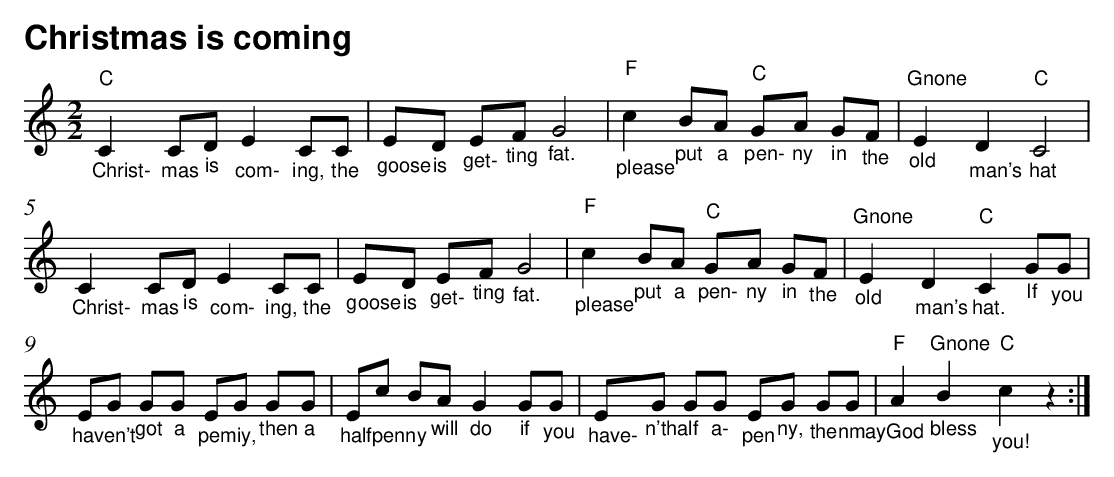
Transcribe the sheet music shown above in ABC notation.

X:1
T:Christmas is coming
L:1/8
Q:1/4=60
M:2/2
K:C
"_Christ-""C" C2"_mas" C"_is"D"_com-" E2"_ing," C"_the"C |
"_goose" E"_is"D"_get-" E"_ting"F"_fat." G4 |
"_please""F" c2"_put" B"_a"A"_pen-""C" G"_ny"A"_in" G"_the"F |
"_old""Gnone" E2"_man's" D2"_hat""C" C4 |$"_Christ-" C2"_mas" C"_is"D"_com-" E2"_ing," C"_the"C |
"_goose" E"_is"D"_get-" E"_ting"F"_fat." G4 |
"_please""F" c2"_put" B"_a"A"_pen-""C" G"_ny"A"_in" G"_the"F |
"_old""Gnone" E2"_man's" D2"_hat.""C" C2"_If" G"_you"G |$
"_haven't" EG"_got" G"_a"G"_pemiy," EG"_then" G"_a"G |
"_halfpenny" Ec B"_will"A"_do" G2"_if" G"_you"G |
"_have-" E"_n'thalf"G G"_a-"G"_pen" E"_ny,"G"_thenmayGod" GG |
"F" A2"_bless""Gnone" B2"_you!""C" c2 z2 :|
